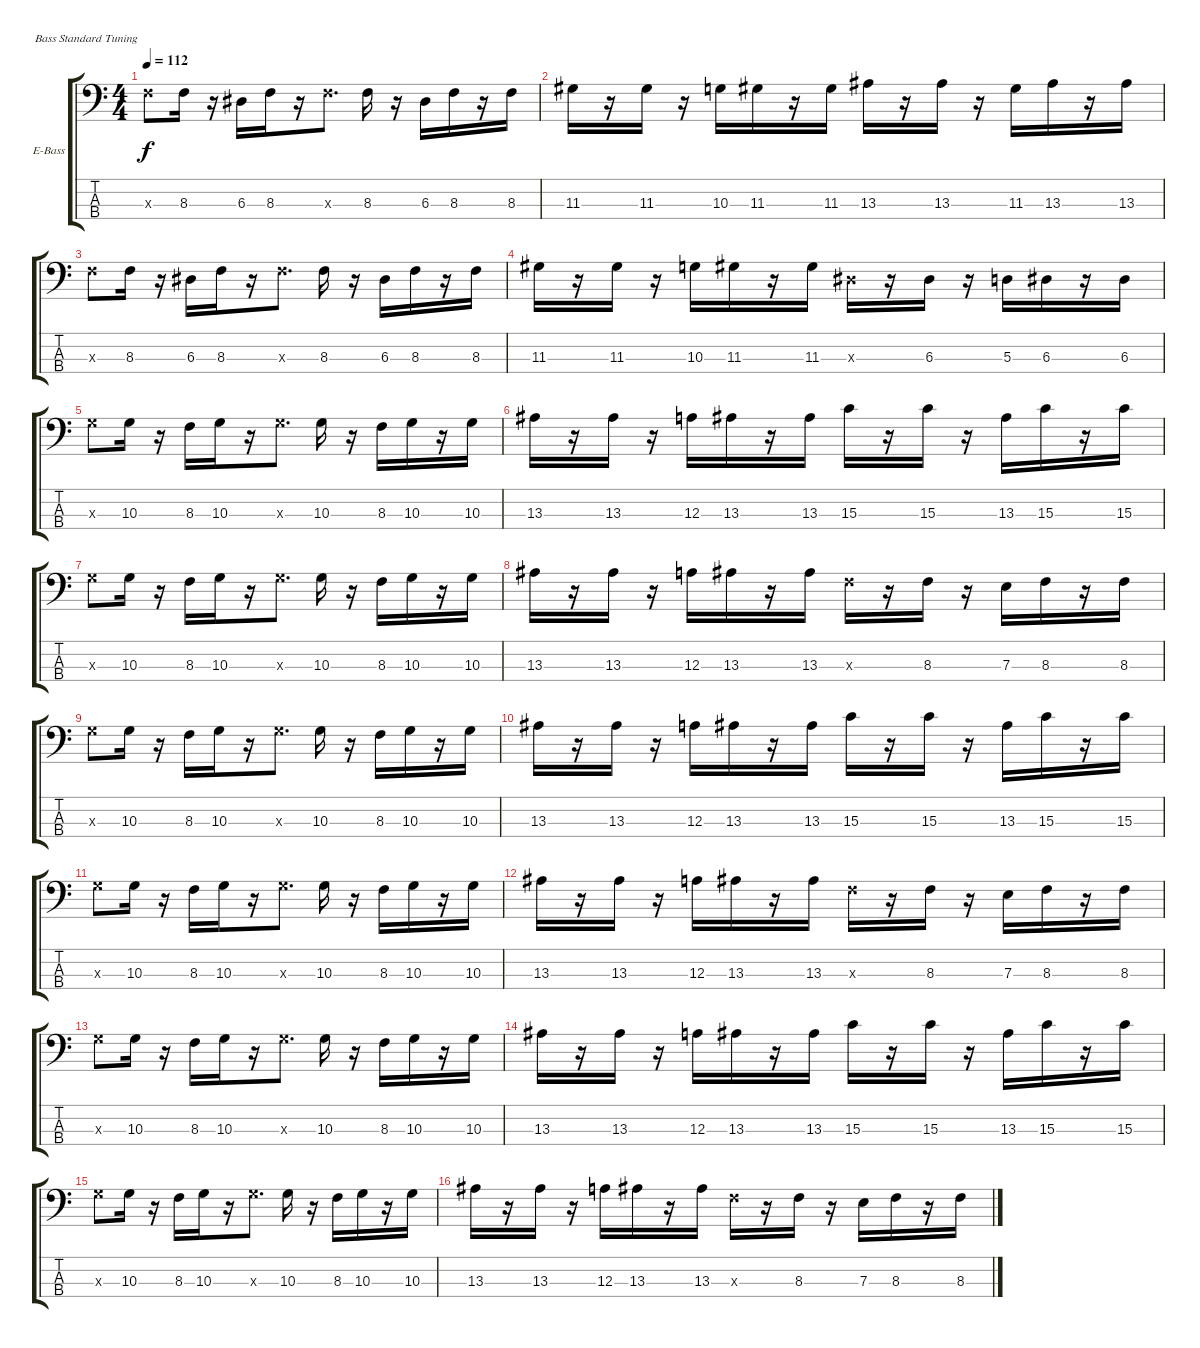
\defaultSystemsLayout 4
\bracketExtendMode groupsimilarinstruments
\firstSystemTrackNameOrientation horizontal
\otherSystemsTrackNameOrientation horizontal
\track ("Electric Bass" "E-Bass") {instrument electricbassfinger}
\staff {score tabs}
\tuning (G2 D2 A1 E1)
\ts (4 4)
\tempo 112
\clef f4
\ks c
8.3{x}.8{dy f} 8.3.16 r.16 6.3.16 8.3.16 r.16 8.3{x}.8{d} 8.3.16 r.16 6.3.16 8.3.16 r.16 8.3.16 |
11.3.16 r.16 11.3.16 r.16 10.3.16 11.3.16 r.16 11.3.16 13.3.16 r.16 13.3.16 r.16 11.3.16 13.3.16 r.16 13.3.16 |
8.3{x}.8 8.3.16 r.16 6.3.16 8.3.16 r.16 8.3{x}.8{d} 8.3.16 r.16 6.3.16 8.3.16 r.16 8.3.16 |
11.3.16 r.16 11.3.16 r.16 10.3.16 11.3.16 r.16 11.3.16 6.3{x}.16 r.16 6.3.16 r.16 5.3.16 6.3.16 r.16 6.3.16 |
10.3{x}.8 10.3.16 r.16 8.3.16 10.3.16 r.16 10.3{x}.8{d} 10.3.16 r.16 8.3.16 10.3.16 r.16 10.3.16 |
13.3.16 r.16 13.3.16 r.16 12.3.16 13.3.16 r.16 13.3.16 15.3.16 r.16 15.3.16 r.16 13.3.16 15.3.16 r.16 15.3.16 |
10.3{x}.8 10.3.16 r.16 8.3.16 10.3.16 r.16 10.3{x}.8{d} 10.3.16 r.16 8.3.16 10.3.16 r.16 10.3.16 |
13.3.16 r.16 13.3.16 r.16 12.3.16 13.3.16 r.16 13.3.16 8.3{x}.16 r.16 8.3.16 r.16 7.3.16 8.3.16 r.16 8.3.16 |
10.3{x}.8 10.3.16 r.16 8.3.16 10.3.16 r.16 10.3{x}.8{d} 10.3.16 r.16 8.3.16 10.3.16 r.16 10.3.16 |
13.3.16 r.16 13.3.16 r.16 12.3.16 13.3.16 r.16 13.3.16 15.3.16 r.16 15.3.16 r.16 13.3.16 15.3.16 r.16 15.3.16 |
10.3{x}.8 10.3.16 r.16 8.3.16 10.3.16 r.16 10.3{x}.8{d} 10.3.16 r.16 8.3.16 10.3.16 r.16 10.3.16 |
13.3.16 r.16 13.3.16 r.16 12.3.16 13.3.16 r.16 13.3.16 8.3{x}.16 r.16 8.3.16 r.16 7.3.16 8.3.16 r.16 8.3.16 |
10.3{x}.8 10.3.16 r.16 8.3.16 10.3.16 r.16 10.3{x}.8{d} 10.3.16 r.16 8.3.16 10.3.16 r.16 10.3.16 |
13.3.16 r.16 13.3.16 r.16 12.3.16 13.3.16 r.16 13.3.16 15.3.16 r.16 15.3.16 r.16 13.3.16 15.3.16 r.16 15.3.16 |
10.3{x}.8 10.3.16 r.16 8.3.16 10.3.16 r.16 10.3{x}.8{d} 10.3.16 r.16 8.3.16 10.3.16 r.16 10.3.16 |
13.3.16 r.16 13.3.16 r.16 12.3.16 13.3.16 r.16 13.3.16 8.3{x}.16 r.16 8.3.16 r.16 7.3.16 8.3.16 r.16 8.3.16
